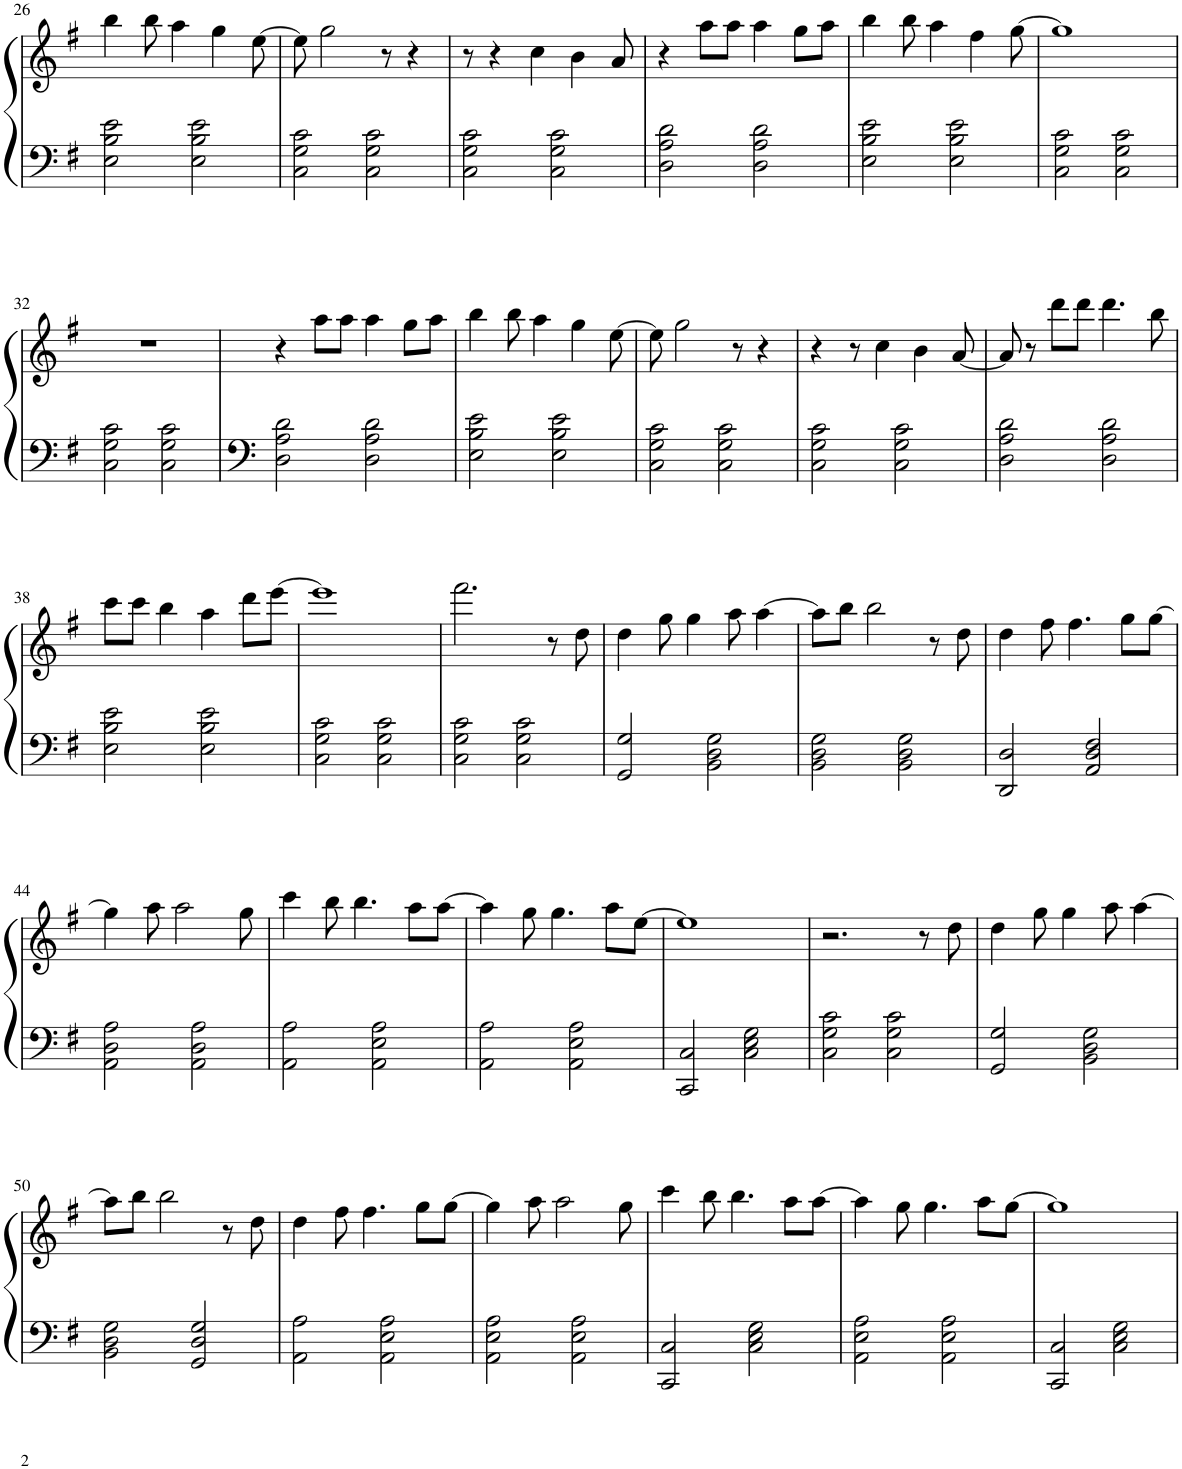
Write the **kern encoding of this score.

**kern	**kern
*part1	*part1
*staff2	*staff1
*I"Piano	*
*I'Pno.	*
!!LO:PB:g=z
*clefG2	*clefG2
*k[f#]	*k[f#]
*M4/4	*M4/4
=26	=26
2E\ 2B\ 2e\	4bb\
.	8bb\
.	4aa\
2E\ 2B\ 2e\	.
.	4gg\
.	[8ee\
=27	=27
2C\ 2G\ 2c\	8ee\]
.	2gg\
2C\ 2G\ 2c\	.
.	8r
.	4r
=28	=28
2C\ 2G\ 2c\	8r
.	4r
.	4cc\
2C\ 2G\ 2c\	.
.	4b\
.	8a/
=29	=29
2D\ 2A\ 2d\	4r
.	8aa\L
.	8aa\J
2D\ 2A\ 2d\	4aa\
.	8gg\L
.	8aa\J
=30	=30
2E\ 2B\ 2e\	4bb\
.	8bb\
.	4aa\
2E\ 2B\ 2e\	.
.	4ff#\
.	[8gg\
=31	=31
2C\ 2G\ 2c\	1gg]
2C\ 2G\ 2c\	.
!!LO:LB:g=z
=32	=32
2C\ 2G\ 2c\	1r
2C\ 2G\ 2c\	.
=33	=33
2D\ 2A\ 2d\	4r
.	8aa\L
.	8aa\J
2D\ 2A\ 2d\	4aa\
.	8gg\L
.	8aa\J
=34	=34
2E\ 2B\ 2e\	4bb\
.	8bb\
.	4aa\
2E\ 2B\ 2e\	.
.	4gg\
.	[8ee\
=35	=35
2C\ 2G\ 2c\	8ee\]
.	2gg\
2C\ 2G\ 2c\	.
.	8r
.	4r
=36	=36
2C\ 2G\ 2c\	4r
.	8r
.	4cc\
2C\ 2G\ 2c\	.
.	4b\
.	[8a/
=37	=37
2D\ 2A\ 2d\	8a/]
.	8r
.	8ddd\L
.	8ddd\J
2D\ 2A\ 2d\	4.ddd\
.	8bb\
!!LO:LB:g=z
=38	=38
2E\ 2B\ 2e\	8ccc\L
.	8ccc\J
.	4bb\
2E\ 2B\ 2e\	4aa\
.	8ddd\L
.	[8eee\J
=39	=39
2C\ 2G\ 2c\	1eee]
2C\ 2G\ 2c\	.
=40	=40
2C\ 2G\ 2c\	2.fff#\
2C\ 2G\ 2c\	.
.	8r
.	8dd\
=41	=41
2GG/ 2G/	4dd\
.	8gg\
.	4gg\
2BB\ 2D\ 2G\	.
.	8aa\
.	[4aa\
=42	=42
2BB\ 2D\ 2G\	8aa\L]
.	8bb\J
.	2bb\
2BB\ 2D\ 2G\	.
.	8r
.	8dd\
=43	=43
2DD/ 2D/	4dd\
.	8ff#\
.	4.ff#\
2AA/ 2D/ 2F#/	.
.	8gg\L
.	[8gg\J
!!LO:LB:g=z
=44	=44
2AA\ 2D\ 2A\	4gg\]
.	8aa\
.	2aa\
2AA\ 2D\ 2A\	.
.	8gg\
=45	=45
2AA\ 2A\	4ccc\
.	8bb\
.	4.bb\
2AA\ 2E\ 2A\	.
.	8aa\L
.	[8aa\J
=46	=46
2AA\ 2A\	4aa\]
.	8gg\
.	4.gg\
2AA\ 2E\ 2A\	.
.	8aa\L
.	[8ee\J
=47	=47
2CC/ 2C/	1ee]
2C\ 2E\ 2G\	.
=48	=48
2C\ 2G\ 2c\	2.r
2C\ 2G\ 2c\	.
.	8r
.	8dd\
=49	=49
2GG/ 2G/	4dd\
.	8gg\
.	4gg\
2BB\ 2D\ 2G\	.
.	8aa\
.	[4aa\
!!LO:LB:g=z
=50	=50
2BB\ 2D\ 2G\	8aa\L]
.	8bb\J
.	2bb\
2GG/ 2D/ 2G/	.
.	8r
.	8dd\
=51	=51
2AA\ 2A\	4dd\
.	8ff#\
.	4.ff#\
2AA\ 2E\ 2A\	.
.	8gg\L
.	[8gg\J
=52	=52
2AA\ 2E\ 2A\	4gg\]
.	8aa\
.	2aa\
2AA\ 2E\ 2A\	.
.	8gg\
=53	=53
2CC/ 2C/	4ccc\
.	8bb\
.	4.bb\
2C\ 2E\ 2G\	.
.	8aa\L
.	[8aa\J
=54	=54
2AA\ 2E\ 2A\	4aa\]
.	8gg\
.	4.gg\
2AA\ 2E\ 2A\	.
.	8aa\L
.	[8gg\J
=55	=55
2CC/ 2C/	1gg]
2C\ 2E\ 2G\	.
=	=
*-	*-
